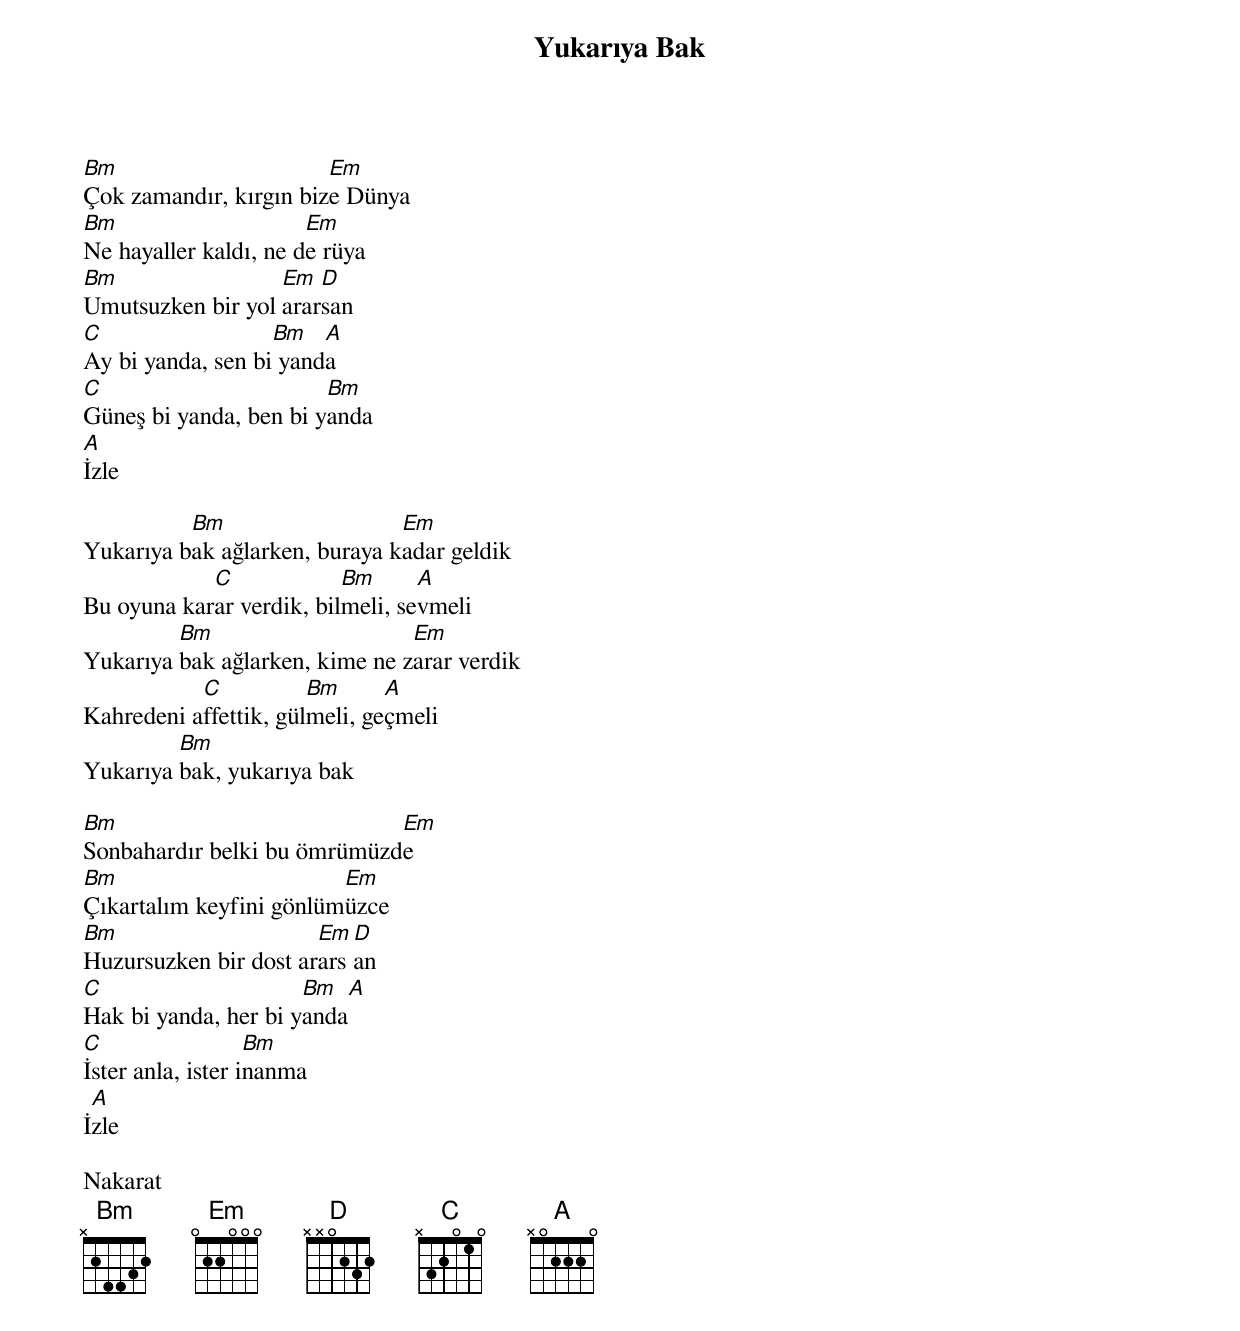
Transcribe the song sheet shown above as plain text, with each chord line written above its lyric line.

{title: Yukarıya Bak}
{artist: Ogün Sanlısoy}

Bm                      Em
Çok zamandır, kırgın bize Dünya
Bm                     Em
Ne hayaller kaldı, ne de rüya
Bm                 Em  D
Umutsuzken bir yol ararsan
C                  Bm   A
Ay bi yanda, sen bi yanda
C                       Bm
Güneş bi yanda, ben bi yanda
A
İzle

          Bm                   Em
Yukarıya bak ağlarken, buraya kadar geldik
            C             Bm      A
Bu oyuna karar verdik, bilmeli, sevmeli
         Bm                     Em
Yukarıya bak ağlarken, kime ne zarar verdik
           C           Bm      A
Kahredeni affettik, gülmeli, geçmeli
         Bm
Yukarıya bak, yukarıya bak

Bm                           Em
Sonbahardır belki bu ömrümüzde
Bm                       Em
Çıkartalım keyfini gönlümüzce
Bm                     Em D
Huzursuzken bir dost ararsan
C                     Bm  A
Hak bi yanda, her bi yanda
C                  Bm
İster anla, ister inanma
 A
İzle

Nakarat
